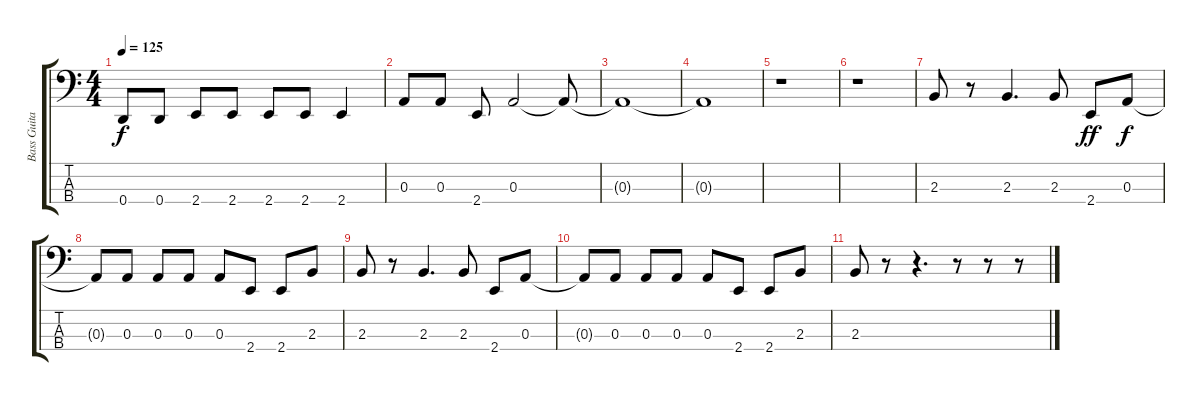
\track ("Bass Guitar" "Bass Guita") {instrument fretlessbass}
\staff {score tabs}
\tuning (G2 D2 A1 D1) {hide}
\ts (4 4)
\tempo 125
\clef f4
\ks c
0.4.8{dy f} 0.4.8 2.4.8 2.4.8 2.4.8 2.4.8 2.4.4 |
0.3.8 0.3.8 2.4.8 0.3.2 0.3{t}.8 |
0.3{t}.1 |
0.3{t}.1 |
r.1 |
r.1 |
2.3.8 r.8 2.3.4{d} 2.3.8 2.4.8{dy ff} 0.3.8{dy f} |
0.3{t}.8 0.3.8 0.3.8 0.3.8 0.3.8 2.4.8 2.4.8 2.3.8 |
2.3.8 r.8 2.3.4{d} 2.3.8 2.4.8 0.3.8 |
0.3{t}.8 0.3.8 0.3.8 0.3.8 0.3.8 2.4.8 2.4.8 2.3.8 |
2.3.8 r.8 r.4{d} r.8 r.8 r.8
